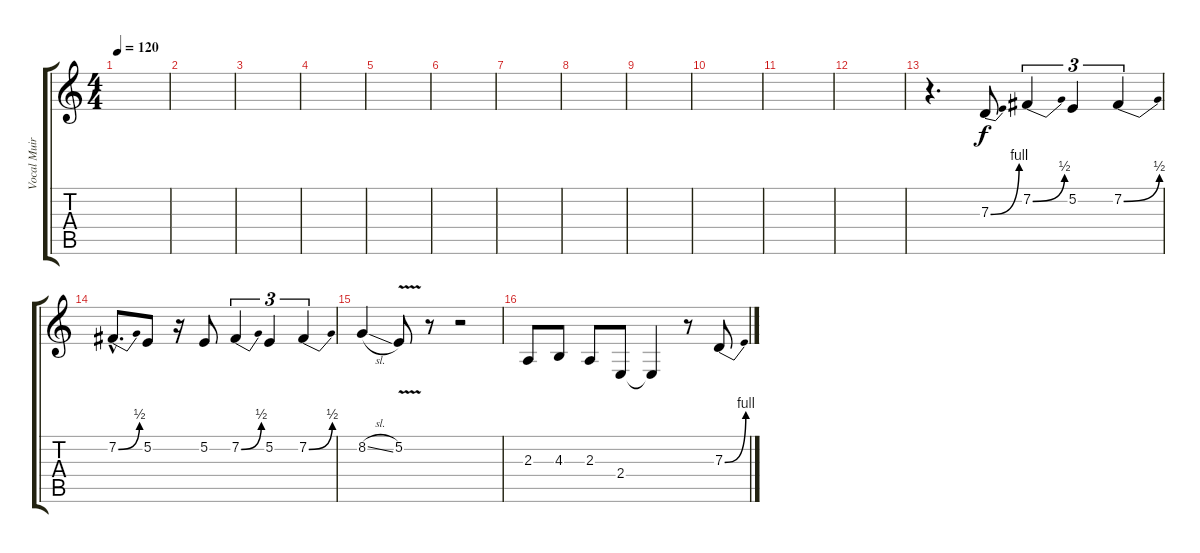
\track ("Vocal Muir low" "Vocal Muir") {instrument lead6voice}
\staff {score tabs}
\tuning (E4 B3 G3 D3 A2 E2) {hide}
\ts (4 4)
\tempo 120
\clef g2
\ks c
|
|
|
|
|
|
|
|
|
|
|
|
r.4{d} 7.3{be (bend 0 0 60 4)}.8 7.2{be (bend 0 0 60 2)}.4{tu (3 2)} 5.2.4{tu (3 2)} 7.2{be (bend 0 0 60 2)}.4{tu (3 2)} |
7.2{be (bend 0 0 60 2) hac}.8{d} 5.2.8 r.16 5.2.8 7.2{be (bend 0 0 60 2)}.4{tu (3 2)} 5.2.4{tu (3 2)} 7.2{be (bend 0 0 60 2)}.4{tu (3 2)} |
8.2{sl}.4 5.2{v}.8 r.8 r.2 |
2.3.8 4.3.8 2.3.8 2.4.8 2.4{t}.4 r.8 7.3{be (bend 0 0 60 4)}.8
